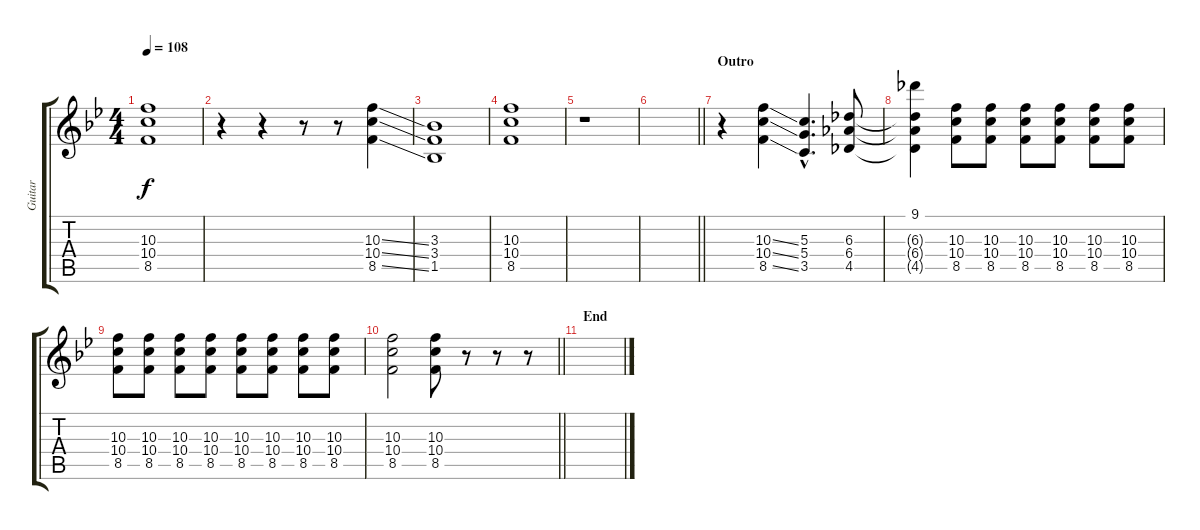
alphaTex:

\track ("Guitar" "Guitar") {instrument distortionguitar}
\staff {score tabs}
\tuning (E4 B3 G3 D3 A2 E2) {hide}
\ts (4 4)
\tempo 108
\clef g2
\ks bb
(10.3 10.4 8.5).1{dy f} |
r.4 r.4 r.8 r.8 (10.3{ss} 10.4{ss} 8.5{ss}).4 |
(3.3 3.4 1.5).1 |
(10.3 10.4 8.5).1 |
r.1 |
\barLineRight lightlight
|
\section ("" "Outro")
r.4 (10.3{ss} 10.4{ss} 8.5{ss}).4 (5.3{hac} 5.4{hac} 3.5{hac}).4{d} (6.3 6.4 4.5).8 |
(9.1 6.3{t} 6.4{t} 4.5{t}).4 (10.3 10.4 8.5).8 (10.3 10.4 8.5).8 (10.3 10.4 8.5).8 (10.3 10.4 8.5).8 (10.3 10.4 8.5).8 (10.3 10.4 8.5).8 |
(10.3 10.4 8.5).8 (10.3 10.4 8.5).8 (10.3 10.4 8.5).8 (10.3 10.4 8.5).8 (10.3 10.4 8.5).8 (10.3 10.4 8.5).8 (10.3 10.4 8.5).8 (10.3 10.4 8.5).8 |
\barLineRight lightlight
(10.3 10.4 8.5).2 (10.3 10.4 8.5).8 r.8 r.8 r.8 |
\section ("" "End")
